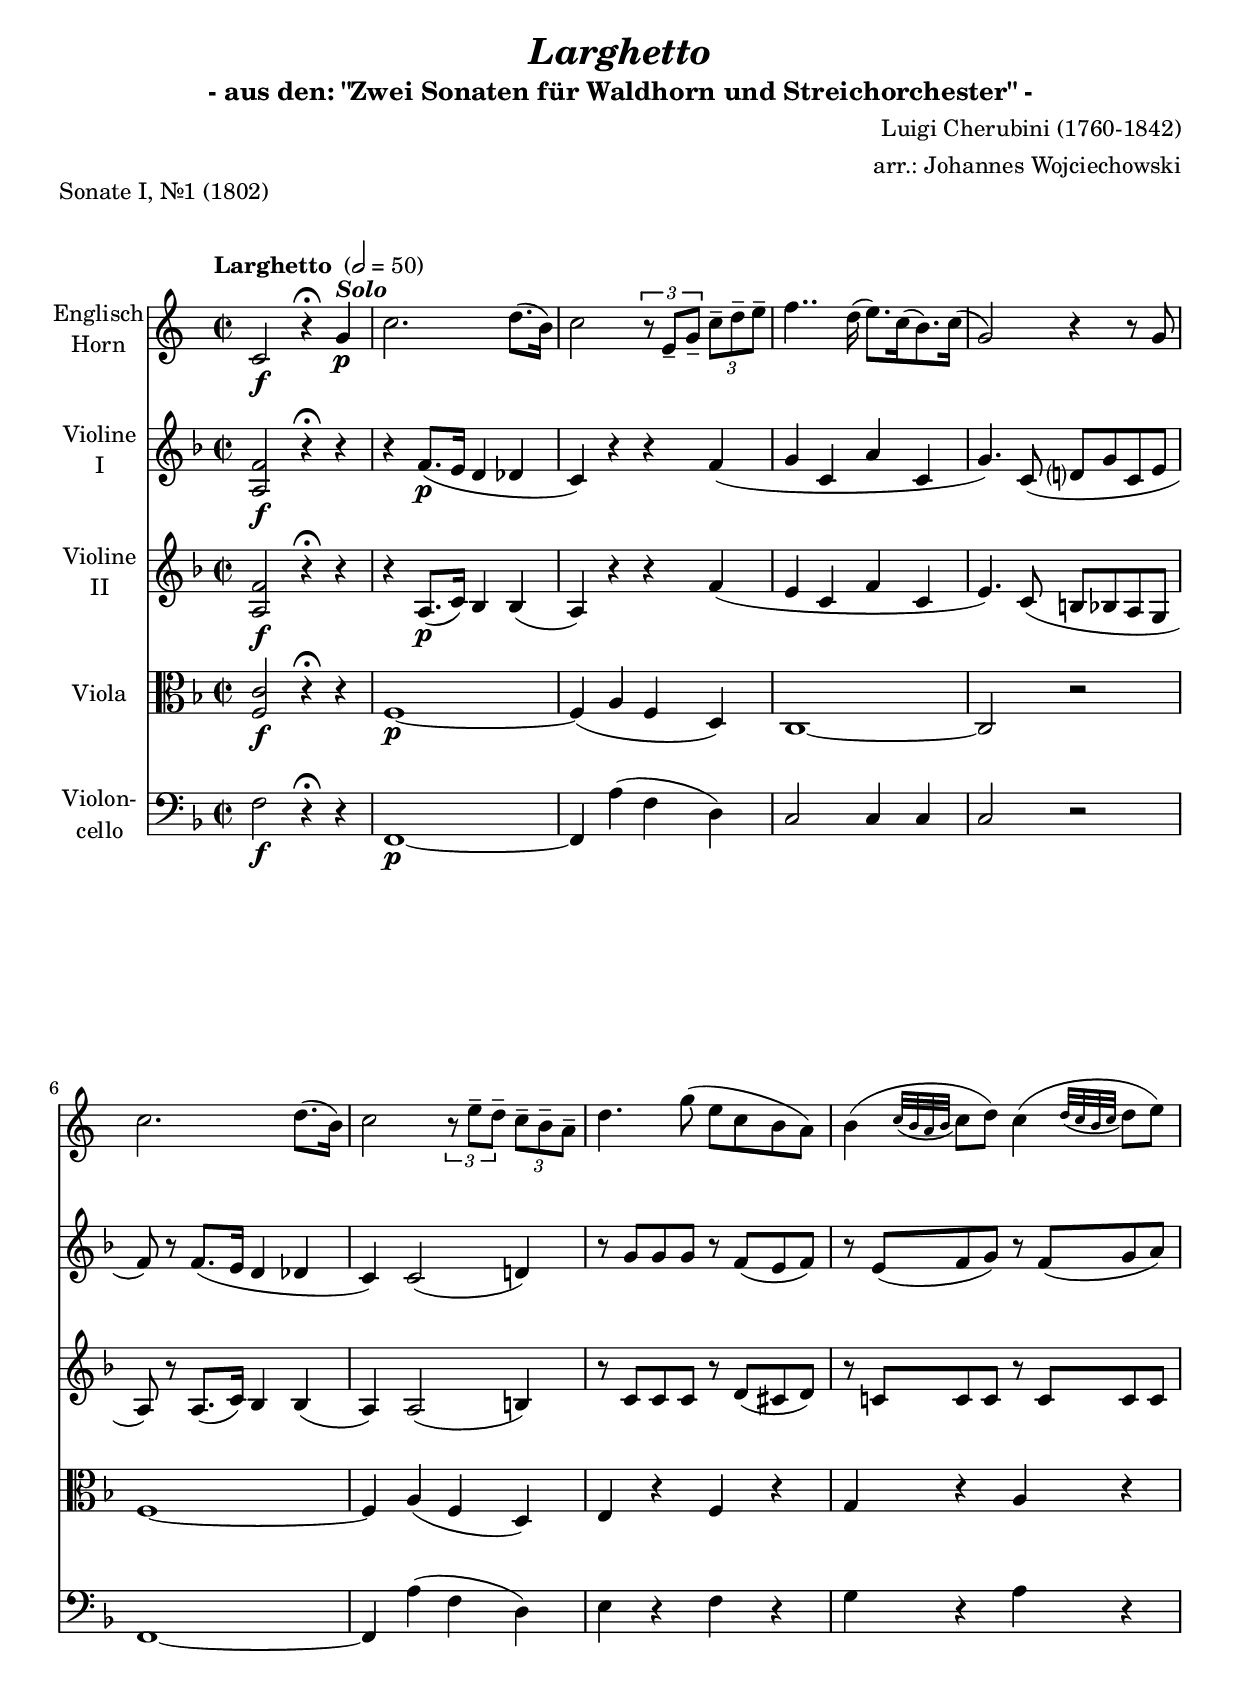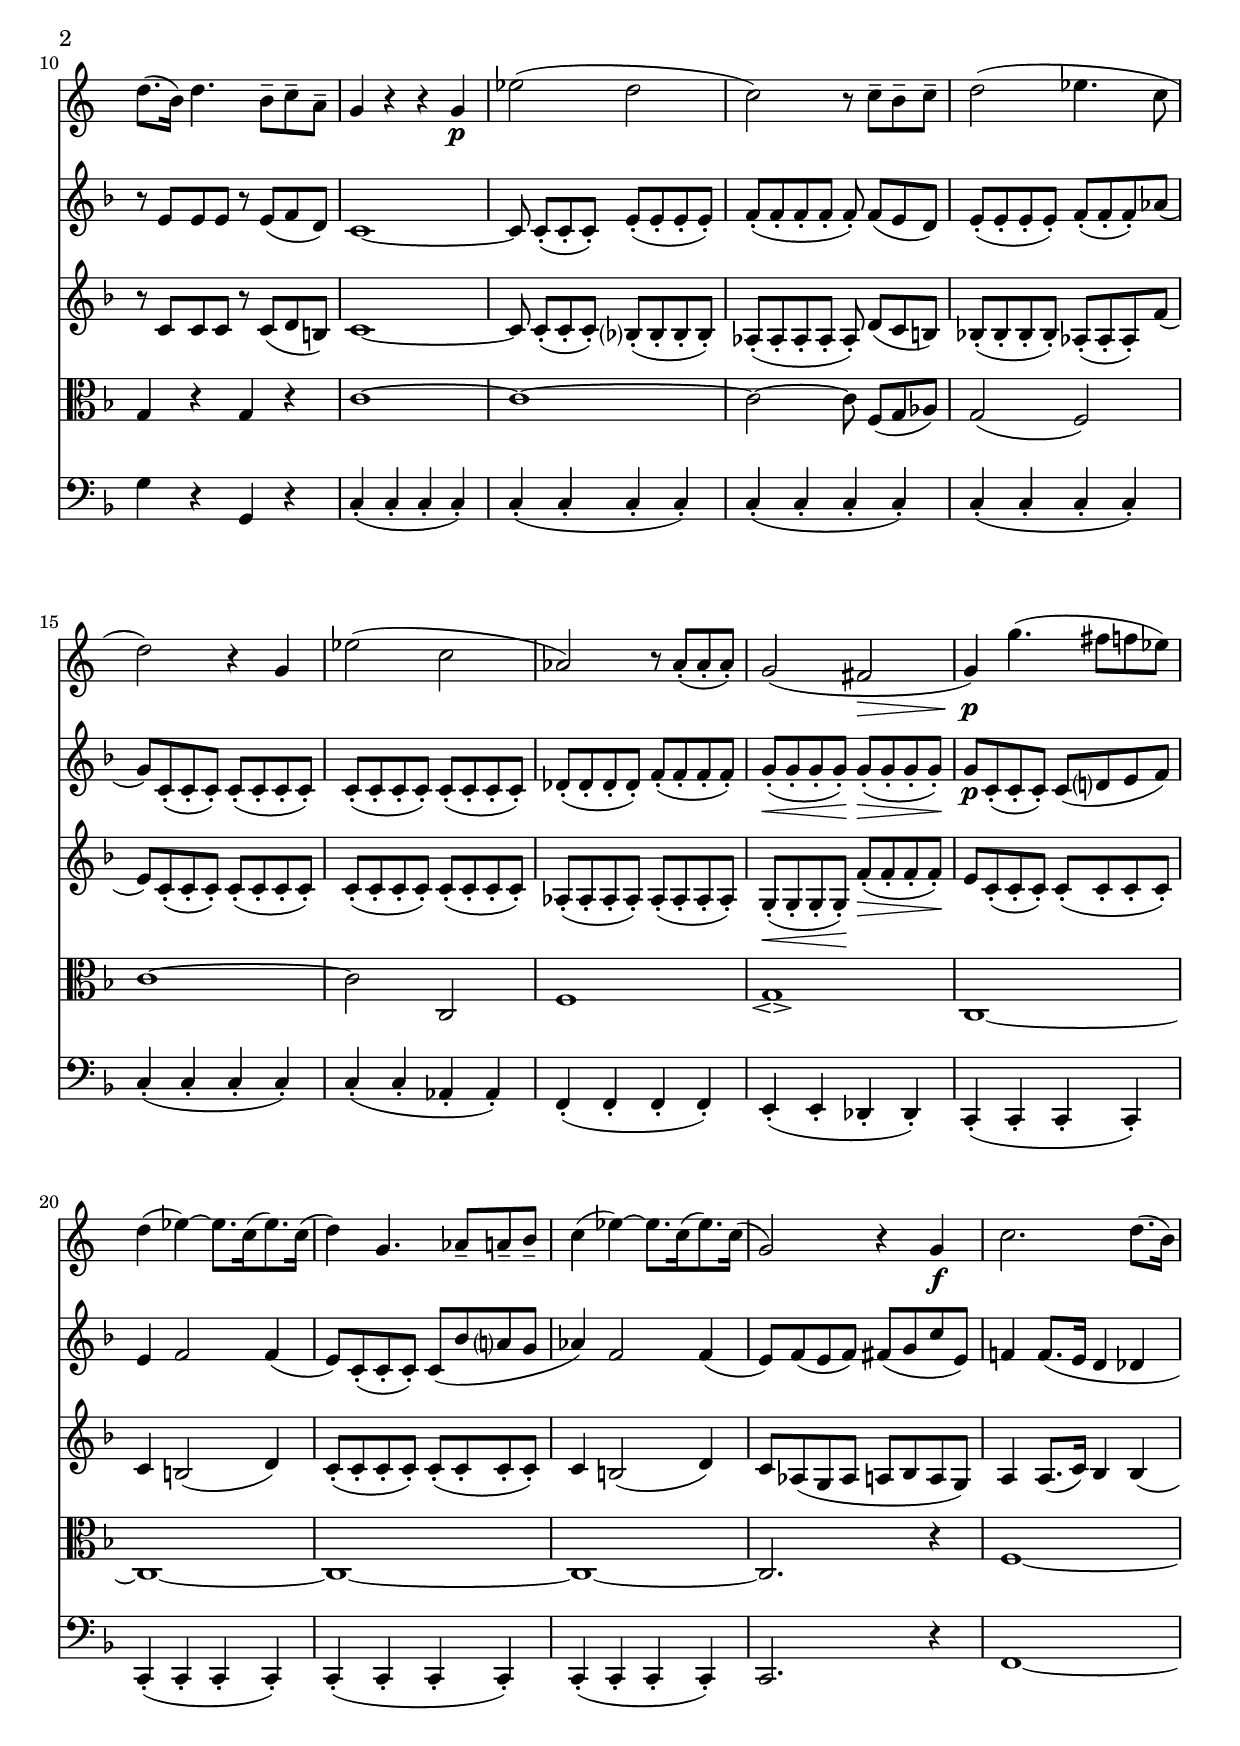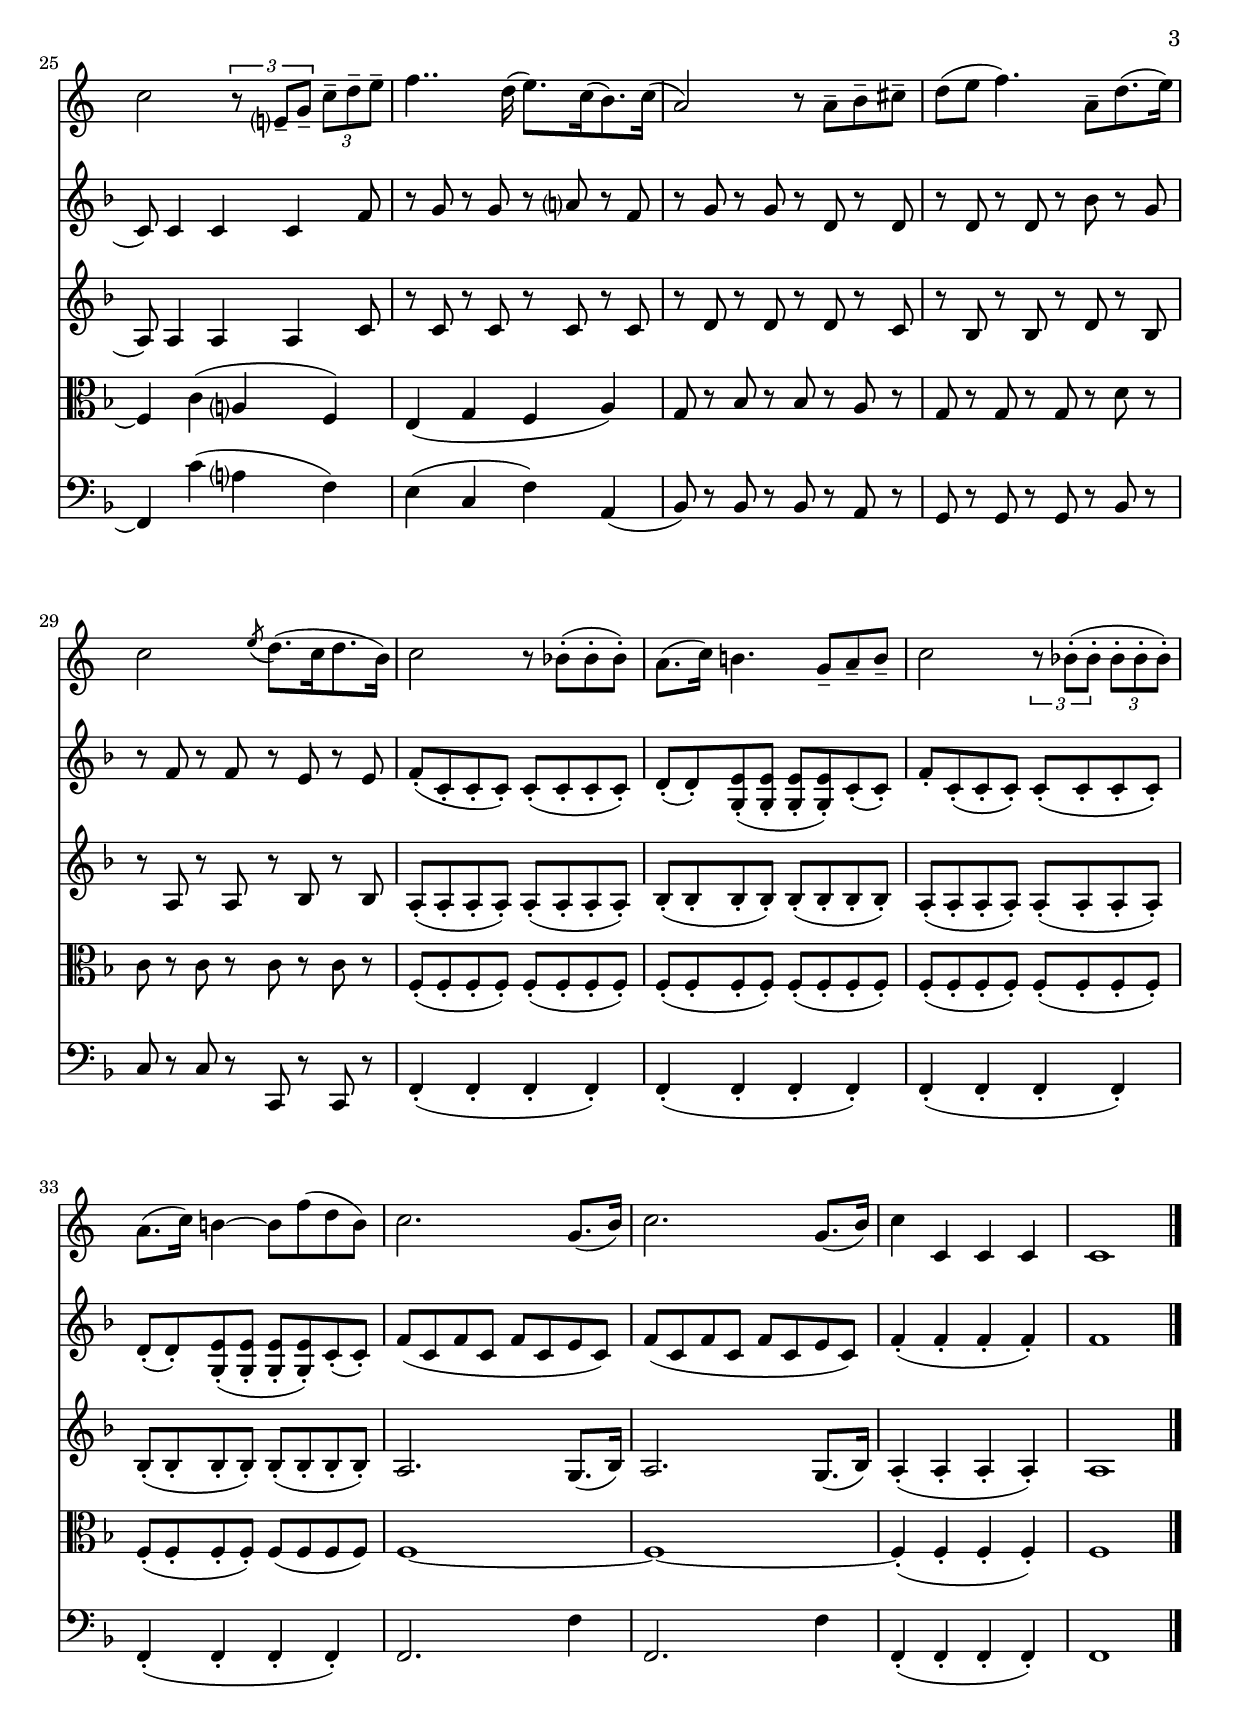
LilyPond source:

\version "2.14.2"
\include "deutsch.ly"

#(set-global-staff-size 20)

\header {
  title     = \markup \bold \italic "Larghetto"
  subtitle  = "- aus den: \"Zwei Sonaten für Waldhorn und Streichorchester\" -"
  composer  = "Luigi Cherubini (1760-1842)"
  arranger  = "arr.: Johannes Wojciechowski"
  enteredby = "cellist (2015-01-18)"
  piece     = "Sonate I, Nr.1 (1802)"
}

voiceconsts = {
  \key f \major
  \time 2/2
  \tempo "Larghetto " 2=50
%  \numericTimeSignature
  \compressFullBarRests
  \set tupletSpannerDuration = #(ly:make-moment 1 4)
}

solo =  \markup \bold \italic "Solo"

mifl= "trumpet"
mist = "string ensemble 1"
miva = "pizzicato strings"
%miba = "bassoon"
miba = "drawbar organ"

va = \relative c' {
  \voiceconsts

  f2\f r4\fermata c'\p^\solo
  f2. g8.( e16)
  f2 \times 2/3 { r8 a,-- c-- f[-- g-- a]-- }
  b4.. g16( a8.) f16( e8.) f16(
  c2) r4 r8 c

  f2. g8.( e16)
  f2 \times 2/3 { r8 a-- g-- f[-- e-- d]-- }
  g4. c8( a f e d)
  e4( \appoggiatura { f32[ e d e] } f8 g) f4( \appoggiatura { g32[ f e f] } g8 a)

  g8.( e16) g4. e8-- f-- d--
  c4 r r c\p
  as'2( g
  f) r8 f-- e-- f--
  g2( as4. f8
  g2) r4 c,

  as'2( f
  des) r8 des(-. des-. des)-.
  c2( h\>
  c4)\!\p c'4.( h8 b as)
  g4( as)~  as8. f16( as8.) f16(

  g4) c,4. des8-- d-- e--
  f4( as)~ as8. f16( as8.) f16(
  c2) r4 c\f
  f2. g8.( e16)

  f2 \times 2/3 { r8 a,?-- c-- f[-- g-- a]-- }
  b4.. g16( a8.) f16( e8.) f16(
  d2) r8 d-- e-- fis--
  g( a b4.) d,8-- g8.( a16)

  f2 \acciaccatura a8 g8.( f16 g8. e16)
  f2 r8 es(-. es-. es)-.
  d8.( f16) e!4. c8-- d-- e--
  f2 \times 2/3 { r8 es(-. es-. es[-. es-. es])-. }

  d8.( f16) e!4~ e8 b'( g e)
  f2. c8.( e16)
  f2. c8.( e16)
  f4 f, f f
  f1 \bar "|."
}

vb = \relative c' {
  \voiceconsts

  <a f'>2\f r4\fermata r
  r f'8.(\p e16 d4 des
  c) r r f(
  g c, a' c,
  g'4.) c,8( d? g c, e

  f) r f8.( e16 d4 des
  c) c2( d!4)
  r8 g g g r f( e f)
  r e( f g) r f( g a)

  r e e e r e( f d)
  c1~
  c8 c[(-. c-. c)]-. e(-. e-. e-. e)-.
  f(-. f-. f-. f-. f)-.f[( e d)]

  e(-. e-. e-. e)-. f(-. f-. f)-. as(
  g) c,(-. c-. c)-. c(-. c-. c-. c)-.
  c(-. c-. c-. c)-. c(-. c-. c-. c)-.
  des(-. des-. des-. des)-. f(-. f-. f-. f)-.

  g(-.\< g-. g-. g)-.\! g(-.\> g-. g-. g)-.\!
  g\p c,(-. c-. c)-. c( d? e f)
  e4 f2 f4(
  e8) c(-. c-. c)-. c( b' a? g

  as4) f2 f4(
  e8) f( e f) fis( g c e,)
  f!4 f8.( e16 d4 des
  c8) c4 c c f8

  r g r g r a? r f
  r g r g r d r d
  r d r d r b' r g
  r f r f r e r e

  f(-. c-. c-. c)-. c(-. c-. c-. c)-.
  d(-. d)-. <g, e'>(-. <g e'>-. <g e'>-. <g e'>)-. c(-. c)-.
  f-. c(-. c-. c)-. c(-. c-. c-. c)-.
  d(-. d)-. <g, e'>(-. <g e'>-. <g e'>-. <g e'>)-. c(-. c)-.

  f( c f c f c e c)
  f( c f c f c e c)
  f4(-. f-. f-. f)-.
  f1 \bar "|."
}

vc = \relative c' {
  \voiceconsts

  <a f'>2\f r4\fermata r
  r a8.(\p c16) b4 b(
  a) r r f'(
  e c f c
  e4.) c8( h b a g

  a) r a8.( c16) b4 b(
  a) a2( h4)
  r8 c c c r d( cis d)
  r c! c c r c c c

  r c c c r c( d h)
  c1~
  c8 c[(-. c-. c)]-. b?(-. b-. b-. b)-.
  as(-. as-. as-. as-. as)-. d[( c h)]

  b!(-. b-. b-. b)-. as(-. as-. as)-. f'(
  e) c(-. c-. c)-. c(-. c-. c-. c)-.
  c(-. c-. c-. c)-. c(-. c-. c-. c)-.
  as(-. as-. as-. as)-. as(-. as-. as-. as)-.

  g(-.\< g-. g-. g)-.\! f'(-.\> f-. f-. f)-.\!
  e c(-. c-. c)-. c(-. c-. c-. c)-.
  c4 h2( d4)
  c8(-. c-. c-. c)-. c(-. c-. c-. c)-.

  c4 h2( d4)
  c8 as( g as a b a g)
  a4 a8.( c16) b4 b(
  a8) a4 a a c8

  r c r c r c r c
  r d r d r d r c
  r b r b r d r b
  r a r a r b r b

  a(-. a-. a-. a)-. a(-. a-. a-. a)-.
  b(-. b-. b-. b)-. b(-. b-. b-. b)-.
  a(-. a-. a-. a)-. a(-. a-. a-. a)-.
  b(-. b-. b-. b)-. b(-. b-. b-. b)-.

  a2. g8.( b16)
  a2. g8.( b16)
  a4(-. a-. a-. a)-.
  a1 \bar "|."
}

vd = \relative c {
  \voiceconsts
  \clef "alto"

  <f c'>2\f r4\fermata r
  f1~\p
  f4 ( a f d)
  c1~
  c2 r

  f1~
  f4 a( f d)
  e r f r
  g r a r

  g r g r
  c1~
  c~
  c2~ c8 f,[( g as)]
  g2( f)

  c'1~
  c2 c,
  f1
  g\espressivo
  c,~

  c~
  c~
  c~
  c2. r4
  f1~

  f4 c'( a? f)
  e( g f a)
  g8 r b r b r a r
  g r g r g r d' r

  c r c r c r c r
  f,(-. f-. f-. f)-. f(-. f-. f-. f)-.
  f(-. f-. f-. f)-. f(-. f-. f-. f)-.
  f(-. f-. f-. f)-. f(-. f-. f-. f)-.

  f(-. f-. f-. f)-. f( f f f)
  f1~
  f~
  f4(-. f-. f-. f)-.
  f1 \bar "|."
}

ve = \relative c {
  \voiceconsts
  \clef "bass"

  f2\f r4\fermata r
  f,1~\p
  f4 a'( f d)
  c2 c4 c
  c2 r
  f,1~

  f4 a'( f d)
  e r f r
  g r a r
  g r g, r
  c(-. c-. c-. c)-.
  c(-. c-. c-. c)-.

  c(-. c-. c-. c)-.
  c(-. c-. c-. c)-.
  c(-. c-. c-. c)-.
  c(-. c-. as-. as)-.
  f(-. f-. f-. f)-.

  e(-. e-. des-. des)-.
  c(-. c-. c-. c)-.
  c(-. c-. c-. c)-.
  c(-. c-. c-. c)-.
  c(-. c-. c-. c)-.

  c2. r4
  f1~
  f4 c''( a? f)
  e( c f) a,(

  b8) r b r b r a r
  g r g r g r b r
  c r c r c, r c r

  f4(-. f-. f-. f)-.
  f(-. f-. f-. f)-.
  f(-. f-. f-. f)-.
  f(-. f-. f-. f)-.

  f2. f'4
  f,2. f'4
  f,(-. f-. f-. f)-.
  f1 \bar "|."
}


music = <<
      \new Staff {
        \set Staff.midiInstrument = \mifl
        \set Staff.instrumentName = \markup \center-column { "Englisch" "Horn" }
        \transpose f c { \va }
      }

      \new Staff {
        \set Staff.midiInstrument = \mist
        \set Staff.instrumentName = \markup \center-column { "Violine" "I" }
        \transpose f f { \vb }
      }

      \new Staff {
        \set Staff.midiInstrument = \mist
        \set Staff.instrumentName = \markup \center-column { "Violine" "II" }
        \transpose f f { \vc }
      }

      \new Staff {
        \set Staff.midiInstrument = \mist
        \set Staff.instrumentName = \markup \center-column { "Viola" }
        \transpose f f { \vd }
      }

      \new Staff {
        \set Staff.midiInstrument = \miba
        \set Staff.instrumentName = \markup \center-column { "Violon-" "cello" }
        \transpose f f { \ve }
      }
>>

\book {
  \score {
   \music
    \layout {}
  }

  \score {
    \unfoldRepeats \music

    \midi {
      \context {
        \Score
      }
    }
  }
}
